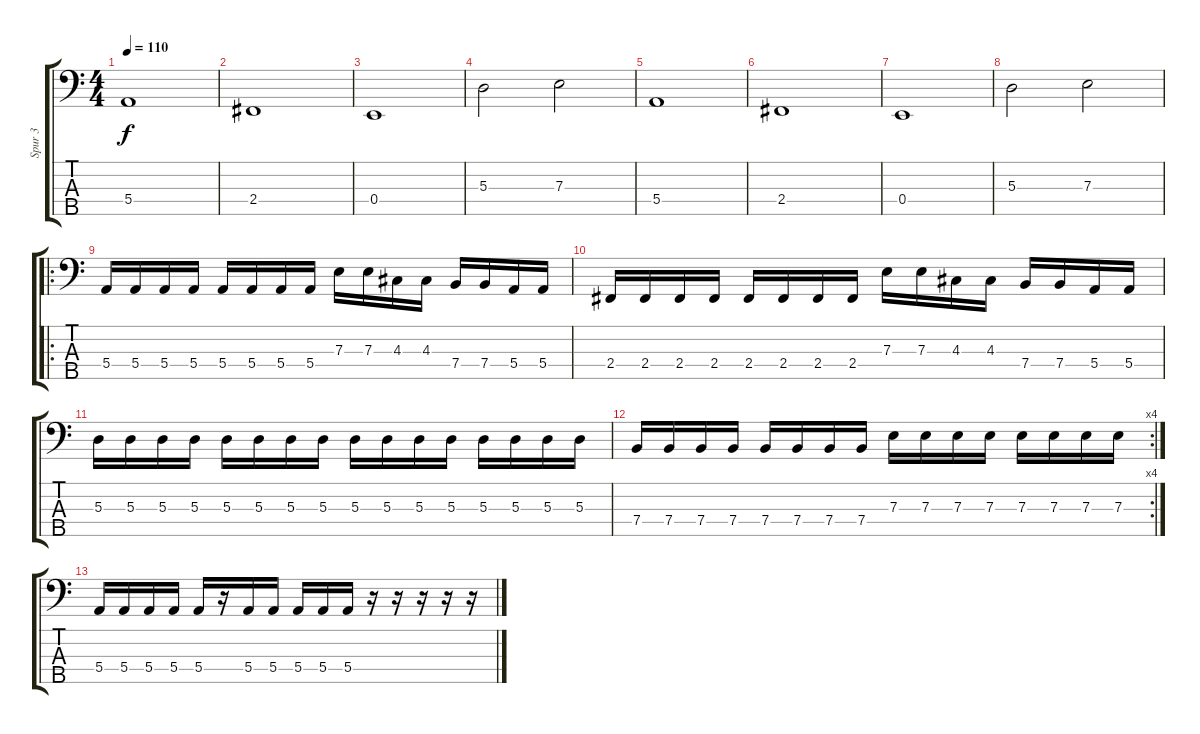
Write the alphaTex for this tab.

\track ("Spur 3" "Spur 3") {instrument electricbassfinger}
\staff {score tabs}
\tuning (G2 D2 A1 E1 B0) {hide}
\ts (4 4)
\tempo 110
\clef f4
\ks c
5.4.1{dy f} |
2.4.1 |
0.4.1 |
5.3.2 7.3.2 |
5.4.1 |
2.4.1 |
0.4.1 |
5.3.2 7.3.2 |
\ro
5.4.16 5.4.16 5.4.16 5.4.16 5.4.16 5.4.16 5.4.16 5.4.16 7.3.16 7.3.16 4.3.16 4.3.16 7.4.16 7.4.16 5.4.16 5.4.16 |
2.4.16 2.4.16 2.4.16 2.4.16 2.4.16 2.4.16 2.4.16 2.4.16 7.3.16 7.3.16 4.3.16 4.3.16 7.4.16 7.4.16 5.4.16 5.4.16 |
5.3.16 5.3.16 5.3.16 5.3.16 5.3.16 5.3.16 5.3.16 5.3.16 5.3.16 5.3.16 5.3.16 5.3.16 5.3.16 5.3.16 5.3.16 5.3.16 |
\rc 4
7.4.16 7.4.16 7.4.16 7.4.16 7.4.16 7.4.16 7.4.16 7.4.16 7.3.16 7.3.16 7.3.16 7.3.16 7.3.16 7.3.16 7.3.16 7.3.16 |
5.4.16 5.4.16 5.4.16 5.4.16 5.4.16 r.16 5.4.16 5.4.16 5.4.16 5.4.16 5.4.16 r.16 r.16 r.16 r.16 r.16
